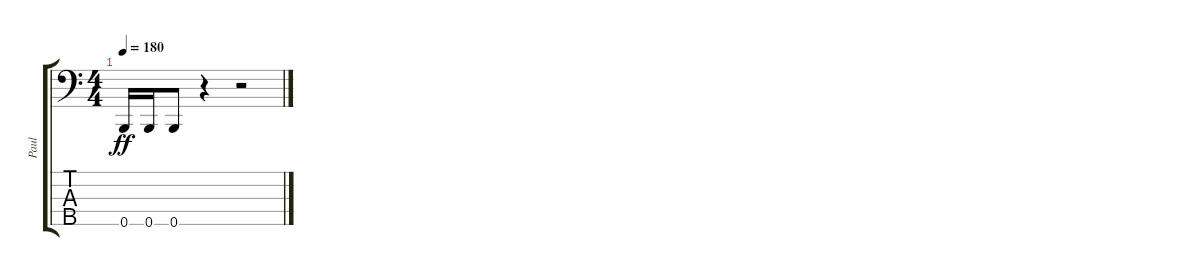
\track ("Paul" "Paul") {instrument electricbasspick}
\staff {score tabs}
\tuning (G2 D2 A1 E1 B0) {hide}
\ts (4 4)
\tempo 180
\clef f4
\ks c
0.5.16{dy ff} 0.5.16 0.5.8 r.4 r.2
